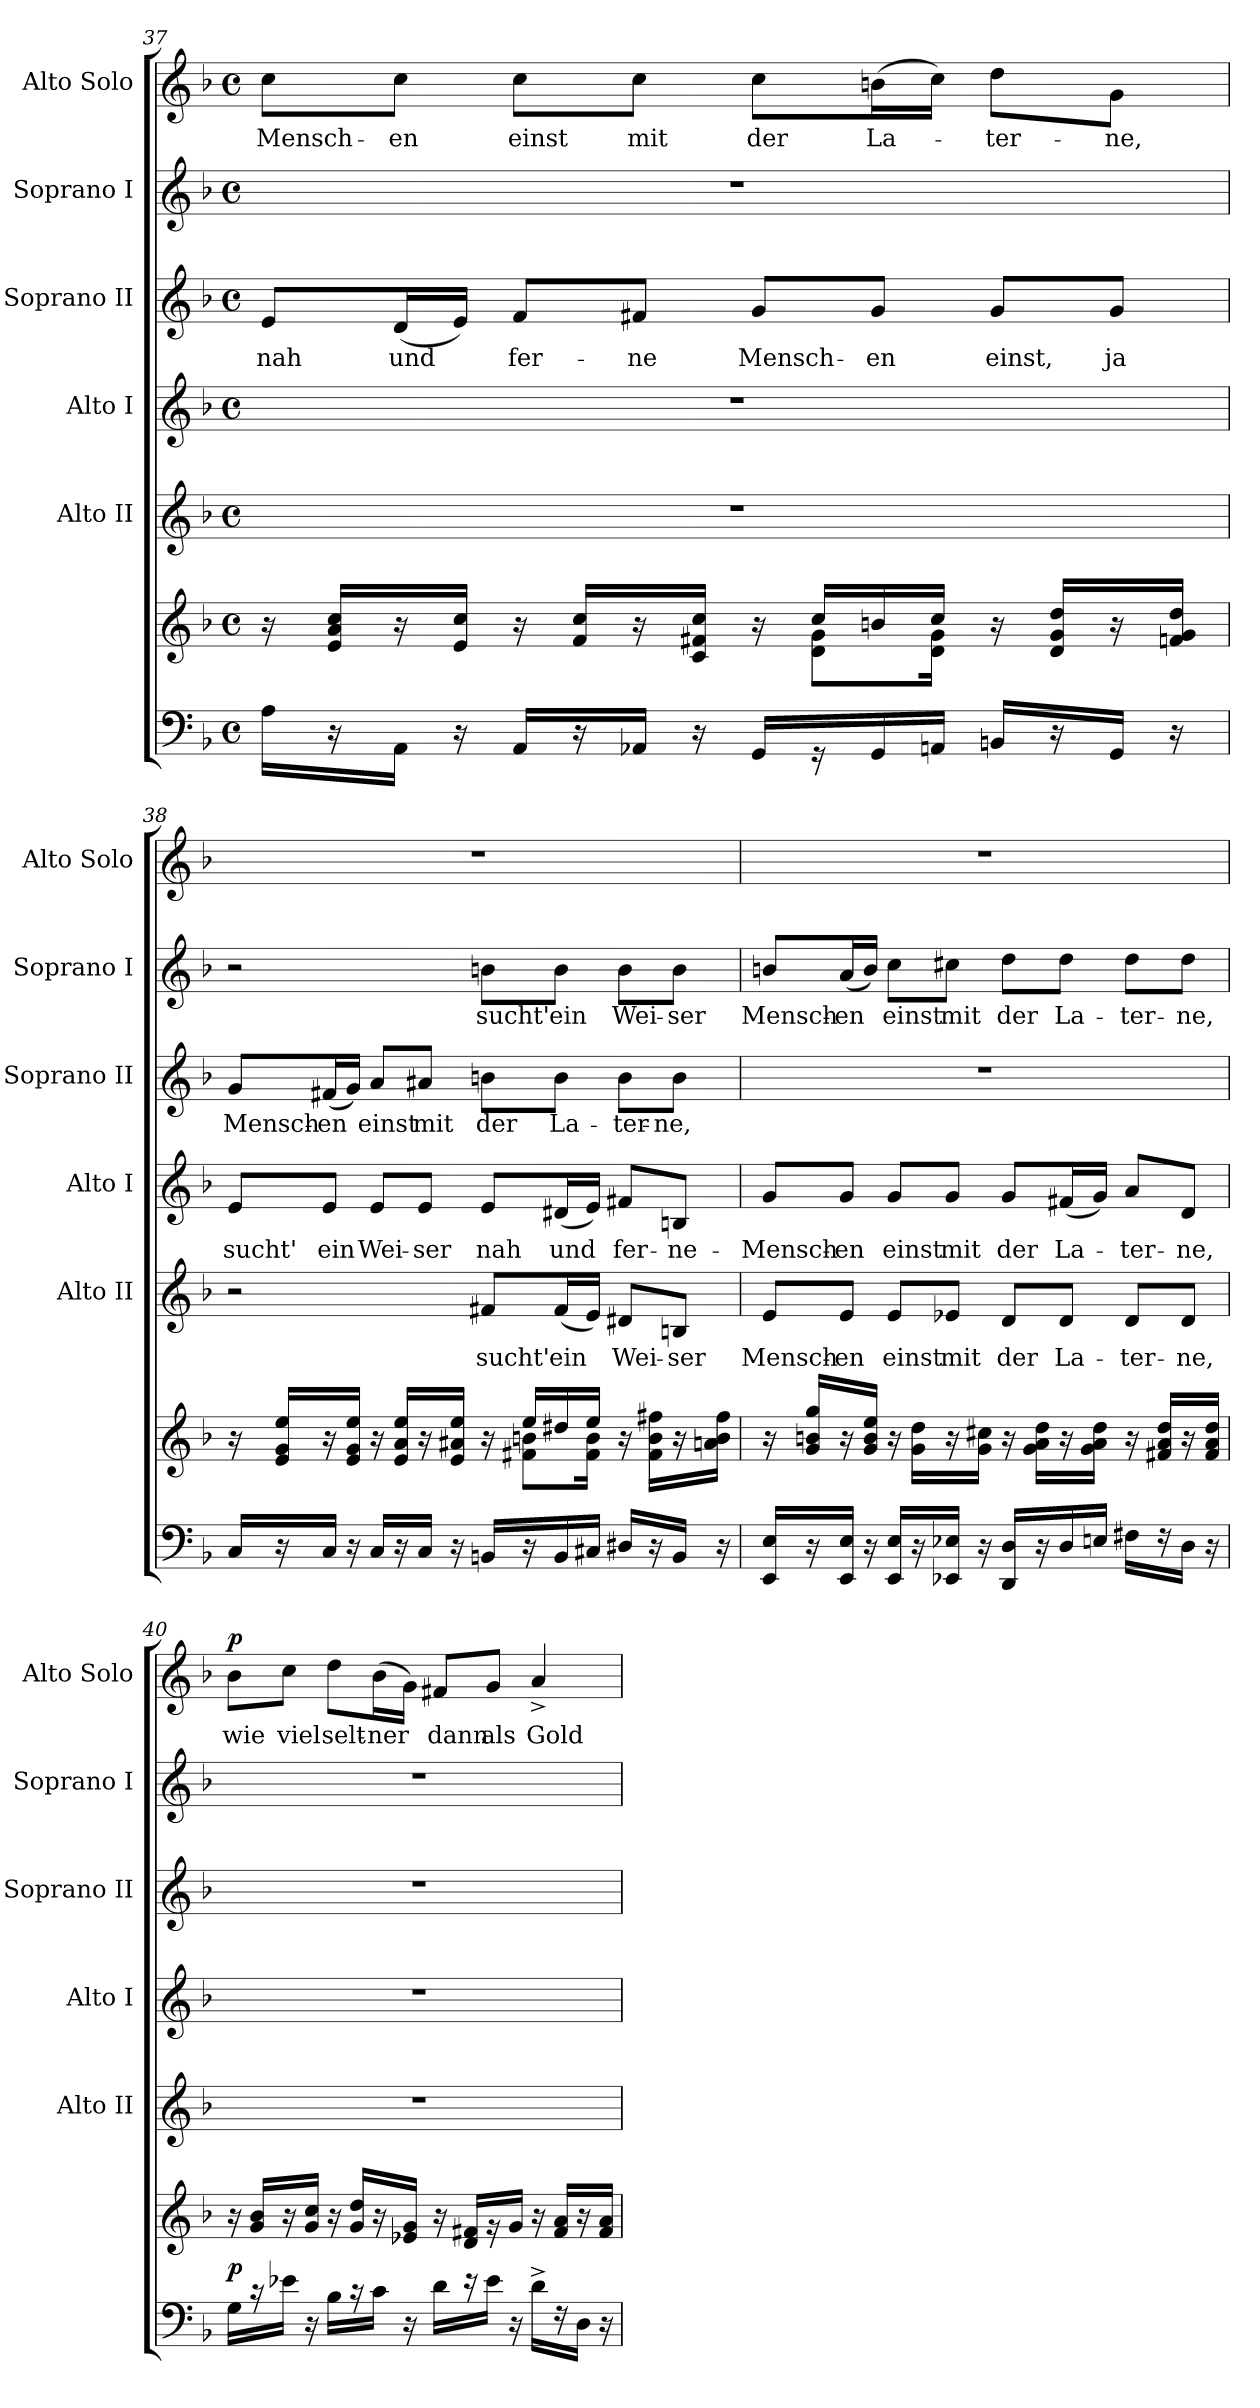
**kern	**dynam	**kern	**kern	**text	**kern	**text	**kern	**text	**kern	**text	**kern	**text	**dynam
*part7	*part7	*part6	*part5	*part5	*part4	*part4	*part3	*part3	*part2	*part2	*part1	*part1	*part1
*staff7	*staff7	*staff6	*staff5	*staff5	*staff4	*staff4	*staff3	*staff3	*staff2	*staff2	*staff1	*staff1	*staff1
*	*	*	*I"Alto II	*	*I"Alto I	*	*I"Soprano II	*	*I"Soprano I	*	*I"Alto Solo	*	*
*	*	*	*I'Alto II	*	*I'Alto I	*	*I'Soprano II	*	*I'Soprano I	*	*I'Alto Solo	*	*
!!LO:LB:g=z
*clefF4	*	*clefG2	*clefG2	*	*clefG2	*	*clefG2	*	*clefG2	*	*clefG2	*	*
*k[b-]	*	*k[b-]	*k[b-]	*	*k[b-]	*	*k[b-]	*	*k[b-]	*	*k[b-]	*	*
*F:	*	*F:	*F:	*	*F:	*	*F:	*	*F:	*	*F:	*	*
*M4/4	*	*M4/4	*M4/4	*	*M4/4	*	*M4/4	*	*M4/4	*	*M4/4	*	*
*met(c)	*	*met(c)	*met(c)	*	*met(c)	*	*met(c)	*	*met(c)	*	*met(c)	*	*
=37	=37	=37	=37	=37	=37	=37	=37	=37	=37	=37	=37	=37	=37
*^	*	*^	*	*	*	*	*	*	*	*	*	*	*
16A\KL	16ryy	.	16r	2ryy	1r	.	1r	.	8e/L	nah	1r	.	8cc\L	Mensch-	.
16r	16ryy	.	16e/ 16a/ 16cc/KL	.	.	.	.	.	.	.	.	.	.	.	.
16AA\Jk	16ryy	.	16r	.	.	.	.	.	(16d/L	und	.	.	8cc\J	-en	.
16r	16ryy	.	16e/ 16cc/Jk	.	.	.	.	.	16e/JJ)	.	.	.	.	.	.
16AA/KL	16ryy	.	16r	.	.	.	.	.	8f/L	fer-	.	.	8cc\L	einst	.
16r	16ryy	.	16f/ 16cc/KL	.	.	.	.	.	.	.	.	.	.	.	.
16AA-X/Jk	16ryy	.	16r	.	.	.	.	.	8f#X/J	-ne	.	.	8cc\J	mit	.
16r	16ryy	.	16c/ 16f#X/ 16cc/Jk	.	.	.	.	.	.	.	.	.	.	.	.
16GG/KL	16ryy	.	16r	16ryy	.	.	.	.	8g/L	Mensch-	.	.	8cc\L	der	.
16r	16ryy	.	16cc/LL	8d\ 8g\L	.	.	.	.	.	.	.	.	.	.	.
16GG/L	16ryy	.	16bn/	.	.	.	.	.	8g/J	-en	.	.	(16bn\L	La-	.
16AAn/JJ	16ryy	.	16cc/JJ	16d\ 16g\Jk	.	.	.	.	.	.	.	.	16cc\JJ)	.	.
16BBn/KL	16ryy	.	16r	4ryy	.	.	.	.	8g/L	einst,	.	.	8dd\L	-ter-	.
16r	16ryy	.	16d/ 16g/ 16dd/KL	.	.	.	.	.	.	.	.	.	.	.	.
16GG/Jk	16ryy	.	16r	.	.	.	.	.	8g/J	ja	.	.	8g\J	-ne,	.
16r	16ryy	.	16fn/ 16g/ 16dd/Jk	.	.	.	.	.	.	.	.	.	.	.	.
*v	*v	*	*	*	*	*	*	*	*	*	*	*	*	*	*
=38	=38	=38	=38	=38	=38	=38	=38	=38	=38	=38	=38	=38	=38	=38
16C/KL	.	16r	2ryy	2r	.	8e/L	sucht'	8g/L	Mensch-	2r	.	1r	.	.
16r	.	16e/ 16g/ 16ee/KL	.	.	.	.	.	.	.	.	.	.	.	.
16C/Jk	.	16r	.	.	.	8e/J	ein	(16f#X/L	-en	.	.	.	.	.
16r	.	16e/ 16g/ 16ee/Jk	.	.	.	.	.	16g/JJ)	.	.	.	.	.	.
16C/KL	.	16r	.	.	.	8e/L	Wei-	8a/L	einst	.	.	.	.	.
16r	.	16e/ 16a/ 16ee/KL	.	.	.	.	.	.	.	.	.	.	.	.
16C/Jk	.	16r	.	.	.	8e/J	-ser	8a#X/J	mit	.	.	.	.	.
16r	.	16e/ 16a#X/ 16ee/Jk	.	.	.	.	.	.	.	.	.	.	.	.
16BBn/KL	.	16r	16ryy	8f#X/L	sucht'	8e/L	nah	8bn\L	der	8bn\L	sucht'	.	.	.
16r	.	16ee/LL	8f#X\ 8bn\L	.	.	.	.	.	.	.	.	.	.	.
16BB/L	.	16dd#X/	.	(16f#/L	ein	(16d#X/L	und	8b\J	La-	8b\J	ein	.	.	.
16C#X/JJ	.	16ee/JJ	16f#\ 16b\Jk	16e/JJ)	.	16e/JJ)	.	.	.	.	.	.	.	.
16D#X/KL	.	16r	4ryy	8d#X/L	Wei-	8f#X/L	fer-	8b\L	-ter-	8b\L	Wei-	.	.	.
16r	.	16f#\ 16b\ 16ff#X\KL	.	.	.	.	.	.	.	.	.	.	.	.
16BB/Jk	.	16r	.	8Bn/J	-ser	8Bn/J	-ne-	8b\J	-ne,	8b\J	-ser	.	.	.
16r	.	16an\ 16b\ 16ff#\Jk	.	.	.	.	.	.	.	.	.	.	.	.
*	*	*v	*v	*	*	*	*	*	*	*	*	*	*	*
!!LO:PB:g=z
=39	=39	=39	=39	=39	=39	=39	=39	=39	=39	=39	=39	=39	=39
16EE/ 16E/KL	.	16r	8e/L	Mensch-	8g/L	-Mensch-	1r	.	8bn/L	Mensch-	1r	.	.
16r	.	16g/ 16bn/ 16gg/KL	.	.	.	.	.	.	.	.	.	.	.
16EE/ 16E/Jk	.	16r	8e/J	-en	8g/J	-en	.	.	(16a/L	-en	.	.	.
16r	.	16g/ 16b/ 16ee/Jk	.	.	.	.	.	.	16b/JJ)	.	.	.	.
16EE/ 16E/KL	.	16r	8e/L	einst	8g/L	einst	.	.	8cc\L	einst	.	.	.
16r	.	16g\ 16dd\KL	.	.	.	.	.	.	.	.	.	.	.
16EE-X/ 16E-X/Jk	.	16r	8e-X/J	mit	8g/J	mit	.	.	8cc#X\J	mit	.	.	.
16r	.	16g\ 16cc#X\Jk	.	.	.	.	.	.	.	.	.	.	.
16DD/ 16D/KL	.	16r	8d/L	der	8g/L	der	.	.	8dd\L	der	.	.	.
16r	.	16g\ 16a\ 16dd\KL	.	.	.	.	.	.	.	.	.	.	.
16D/L	.	16r	8d/J	La-	(16f#X/L	La-	.	.	8dd\J	La-	.	.	.
16En/JJ	.	16g\ 16a\ 16dd\Jk	.	.	16g/JJ)	.	.	.	.	.	.	.	.
16F#X\KL	.	16r	8d/L	-ter-	8a/L	-ter-	.	.	8dd\L	-ter-	.	.	.
16r	.	16f#X/ 16a/ 16dd/KL	.	.	.	.	.	.	.	.	.	.	.
16D\Jk	.	16r	8d/J	-ne,	8d/J	-ne,	.	.	8dd\J	-ne,	.	.	.
16r	.	16f#/ 16a/ 16dd/Jk	.	.	.	.	.	.	.	.	.	.	.
=40	=40	=40	=40	=40	=40	=40	=40	=40	=40	=40	=40	=40	=40
!	!LO:DY:a	!	!	!	!	!	!	!	!	!	!	!	!LO:DY:a
16G\KL	p	16r	1r	.	1r	.	1r	.	1r	.	8b-\L	wie	p
16r	.	16g/ 16b-/KL	.	.	.	.	.	.	.	.	.	.	.
16e-X\Jk	.	16r	.	.	.	.	.	.	.	.	8cc\J	viel	.
16r	.	16g/ 16cc/Jk	.	.	.	.	.	.	.	.	.	.	.
16B-\KL	.	16r	.	.	.	.	.	.	.	.	8dd\L	selt-	.
16r	.	16g/ 16dd/KL	.	.	.	.	.	.	.	.	.	.	.
16c\Jk	.	16r	.	.	.	.	.	.	.	.	(16b-\L	-ner	.
16r	.	16e-X/ 16g/Jk	.	.	.	.	.	.	.	.	16g\JJ)	.	.
16d\KL	.	16r	.	.	.	.	.	.	.	.	8f#X/L	dann	.
16r	.	16d/ 16f#X/KL	.	.	.	.	.	.	.	.	.	.	.
16e-\Jk	.	16r	.	.	.	.	.	.	.	.	8g/J	als	.
16r	.	16g/Jk	.	.	.	.	.	.	.	.	.	.	.
16d^>\KL	.	16r	.	.	.	.	.	.	.	.	4a^</	Gold	.
16r	.	16f#/ 16a/KL	.	.	.	.	.	.	.	.	.	.	.
16D\Jk	.	16r	.	.	.	.	.	.	.	.	.	.	.
16r	.	16f#/ 16a/Jk	.	.	.	.	.	.	.	.	.	.	.
=	=	=	=	=	=	=	=	=	=	=	=	=	=
*-	*-	*-	*-	*-	*-	*-	*-	*-	*-	*-	*-	*-	*-
